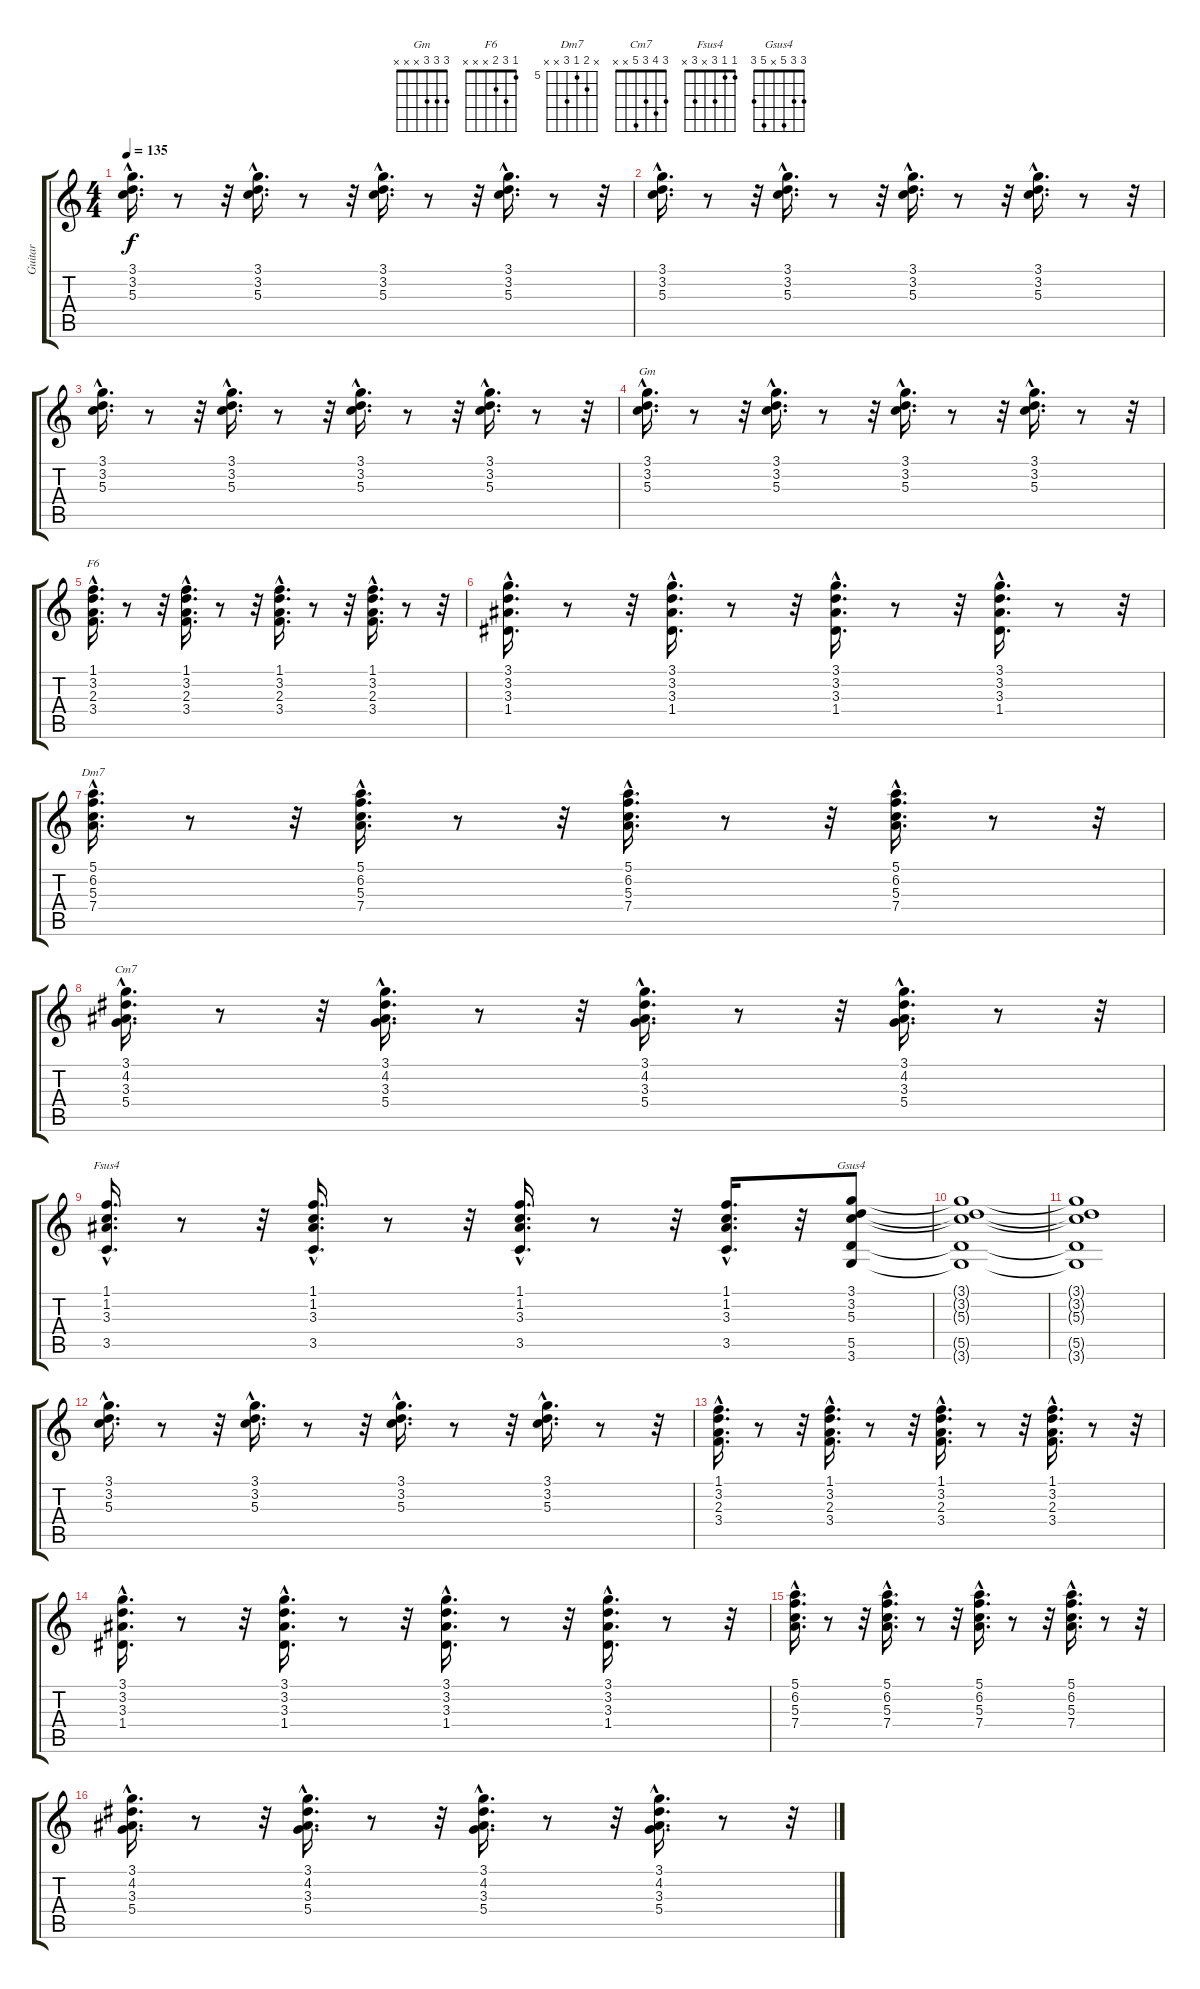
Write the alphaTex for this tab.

\track ("Guitar" "Guitar") {instrument overdrivenguitar}
\staff {score tabs}
\tuning (E4 B3 G3 D3 A2 E2) {hide}
\chord ("Gm" 3 3 3 x x x)
\chord ("F6" 1 3 2 x x x)
\chord ("Dm7" x 6 5 7 x x) {firstfret 5}
\chord ("Cm7" 3 4 3 5 x x)
\chord ("Fsus4" 1 1 3 x 3 x)
\chord ("Gsus4" 3 3 5 x 5 3)
\ts (4 4)
\tempo 135
\clef g2
\ks c
(3.1{hac} 3.2{hac} 5.3{hac}).16{d dy f} r.8 r.32 (3.1{hac} 3.2{hac} 5.3{hac}).16{d} r.8 r.32 (3.1{hac} 3.2{hac} 5.3{hac}).16{d} r.8 r.32 (3.1{hac} 3.2{hac} 5.3{hac}).16{d} r.8 r.32 |
(3.1{hac} 3.2{hac} 5.3{hac}).16{d} r.8 r.32 (3.1{hac} 3.2{hac} 5.3{hac}).16{d} r.8 r.32 (3.1{hac} 3.2{hac} 5.3{hac}).16{d} r.8 r.32 (3.1{hac} 3.2{hac} 5.3{hac}).16{d} r.8 r.32 |
(3.1{hac} 3.2{hac} 5.3{hac}).16{d} r.8 r.32 (3.1{hac} 3.2{hac} 5.3{hac}).16{d} r.8 r.32 (3.1{hac} 3.2{hac} 5.3{hac}).16{d} r.8 r.32 (3.1{hac} 3.2{hac} 5.3{hac}).16{d} r.8 r.32 |
(3.1{hac} 3.2{hac} 5.3{hac}).16{d ch "Gm"} r.8 r.32 (3.1{hac} 3.2{hac} 5.3{hac}).16{d} r.8 r.32 (3.1{hac} 3.2{hac} 5.3{hac}).16{d} r.8 r.32 (3.1{hac} 3.2{hac} 5.3{hac}).16{d} r.8 r.32 |
(1.1{hac} 3.2{hac} 2.3{hac} 3.4{hac}).16{d ch "F6"} r.8 r.32 (1.1{hac} 3.2{hac} 2.3{hac} 3.4{hac}).16{d} r.8 r.32 (1.1{hac} 3.2{hac} 2.3{hac} 3.4{hac}).16{d} r.8 r.32 (1.1{hac} 3.2{hac} 2.3{hac} 3.4{hac}).16{d} r.8 r.32 |
(3.1{hac} 3.2{hac} 3.3{hac} 1.4{hac}).16{d} r.8 r.32 (3.1{hac} 3.2{hac} 3.3{hac} 1.4{hac}).16{d} r.8 r.32 (3.1{hac} 3.2{hac} 3.3{hac} 1.4{hac}).16{d} r.8 r.32 (3.1{hac} 3.2{hac} 3.3{hac} 1.4{hac}).16{d} r.8 r.32 |
(5.1{hac} 6.2{hac} 5.3{hac} 7.4{hac}).16{d ch "Dm7"} r.8 r.32 (5.1{hac} 6.2{hac} 5.3{hac} 7.4{hac}).16{d} r.8 r.32 (5.1{hac} 6.2{hac} 5.3{hac} 7.4{hac}).16{d} r.8 r.32 (5.1{hac} 6.2{hac} 5.3{hac} 7.4{hac}).16{d} r.8 r.32 |
(3.1{hac} 4.2{hac} 3.3{hac} 5.4{hac}).16{d ch "Cm7"} r.8 r.32 (3.1{hac} 4.2{hac} 3.3{hac} 5.4{hac}).16{d} r.8 r.32 (3.1{hac} 4.2{hac} 3.3{hac} 5.4{hac}).16{d} r.8 r.32 (3.1{hac} 4.2{hac} 3.3{hac} 5.4{hac}).16{d} r.8 r.32 |
(1.1{hac} 1.2{hac} 3.3{hac} 3.5{hac}).16{d ch "Fsus4"} r.8 r.32 (1.1{hac} 1.2{hac} 3.3{hac} 3.5{hac}).16{d} r.8 r.32 (1.1{hac} 1.2{hac} 3.3{hac} 3.5{hac}).16{d} r.8 r.32 (1.1{hac} 1.2{hac} 3.3{hac} 3.5{hac}).16{d} r.32 (3.1 3.2 5.3 5.5 3.6).8{ch "Gsus4"} |
(3.1{t} 3.2{t} 5.3{t} 5.5{t} 3.6{t}).1 |
(3.1{t} 3.2{t} 5.3{t} 5.5{t} 3.6{t}).1 |
(3.1{hac} 3.2{hac} 5.3{hac}).16{d} r.8 r.32 (3.1{hac} 3.2{hac} 5.3{hac}).16{d} r.8 r.32 (3.1{hac} 3.2{hac} 5.3{hac}).16{d} r.8 r.32 (3.1{hac} 3.2{hac} 5.3{hac}).16{d} r.8 r.32 |
(1.1{hac} 3.2{hac} 2.3{hac} 3.4{hac}).16{d} r.8 r.32 (1.1{hac} 3.2{hac} 2.3{hac} 3.4{hac}).16{d} r.8 r.32 (1.1{hac} 3.2{hac} 2.3{hac} 3.4{hac}).16{d} r.8 r.32 (1.1{hac} 3.2{hac} 2.3{hac} 3.4{hac}).16{d} r.8 r.32 |
(3.1{hac} 3.2{hac} 3.3{hac} 1.4{hac}).16{d} r.8 r.32 (3.1{hac} 3.2{hac} 3.3{hac} 1.4{hac}).16{d} r.8 r.32 (3.1{hac} 3.2{hac} 3.3{hac} 1.4{hac}).16{d} r.8 r.32 (3.1{hac} 3.2{hac} 3.3{hac} 1.4{hac}).16{d} r.8 r.32 |
(5.1{hac} 6.2{hac} 5.3{hac} 7.4{hac}).16{d} r.8 r.32 (5.1{hac} 6.2{hac} 5.3{hac} 7.4{hac}).16{d} r.8 r.32 (5.1{hac} 6.2{hac} 5.3{hac} 7.4{hac}).16{d} r.8 r.32 (5.1{hac} 6.2{hac} 5.3{hac} 7.4{hac}).16{d} r.8 r.32 |
(3.1{hac} 4.2{hac} 3.3{hac} 5.4{hac}).16{d} r.8 r.32 (3.1{hac} 4.2{hac} 3.3{hac} 5.4{hac}).16{d} r.8 r.32 (3.1{hac} 4.2{hac} 3.3{hac} 5.4{hac}).16{d} r.8 r.32 (3.1{hac} 4.2{hac} 3.3{hac} 5.4{hac}).16{d} r.8 r.32
